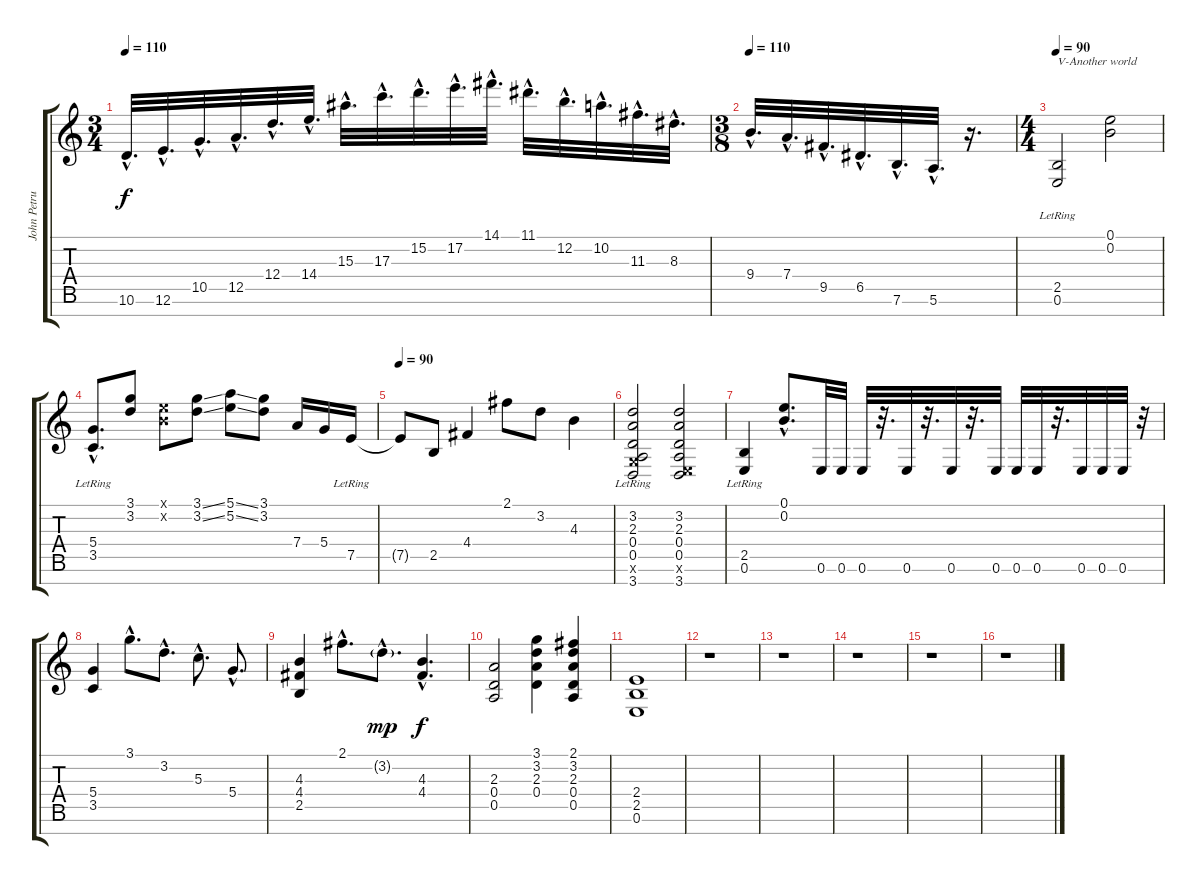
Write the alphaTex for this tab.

\track ("John Petrucci" "John Petru") {instrument acousticguitarsteel}
\staff {score tabs}
\tuning (E4 B3 G3 D3 A2 E2 B1) {hide}
\ts (3 4)
\tempo 110
\clef g2
\ks c
10.6{hac}.32{d dy f instrument distortionguitar} 12.6{hac}.32{d} 10.5{hac}.32{d} 12.5{hac}.32{d} 12.4{hac}.32{d} 14.4{hac}.32{d} 15.3{hac}.32{d} 17.3{hac}.32{d} 15.2{hac}.32{d} 17.2{hac}.32{d} 14.1{hac}.32{d} 11.1{hac}.32{d} 12.2{hac}.32{d} 10.2{hac}.32{d} 11.3{hac}.32{d} 8.3{hac}.32{d} |
\ts (3 8)
\tempo 110
9.4{hac}.32{d} 7.4{hac}.32{d} 9.5{hac}.32{d} 6.5{hac}.32{d} 7.6{hac}.32{d} 5.6{hac}.32{d} r.16{d} |
\ts (4 4)
\tempo 90
(2.5{lr} 0.6).2{txt "V-Another world" instrument distortionguitar} (0.1 0.2).2 |
(5.4{hac lr} 3.5{hac}).8{d} (3.1 3.2).8 (0.1{x} 0.2{x}).8 (3.1{ss} 3.2{ss}).8 (5.1{ss} 5.2{ss}).8 (3.1 3.2).8 7.4.16 5.4.16 7.5{lr}.16 |
\tempo 90
7.5{t}.8{instrument distortionguitar} 2.5.8 4.4.4 2.1.8 3.2.8 4.3.4 |
(3.2{lr} 2.3{lr} 0.4{lr} 0.5{lr} 3.6{x} 3.7{lr}).2 (3.2 2.3 0.4 0.5 0.6{x} 3.7).2 |
(2.5 0.6{lr}).4{instrument distortionguitar} (0.1{hac} 0.2{hac}).8{d} 0.6.32 0.6.32 0.6.32 r.32{d} 0.6.32 r.32{d} 0.6.32 r.32{d} 0.6.32 0.6.32 0.6.32 r.32{d} 0.6.32 0.6.32 0.6.32 r.32 |
(5.4 3.5).4 3.1{hac}.8{d} 3.2{hac}.8{d} 5.3{hac}.8{d} 5.4{hac}.8{d} |
(4.3 4.4 2.5).4{instrument distortionguitar} 2.1{hac}.8{d} 3.2{g hac}.8{d dy mp} (4.3{hac} 4.4{hac}).4{d dy f} |
(2.3 0.4 0.5).2 (3.1 3.2 2.3 0.4).4 (2.1 3.2 2.3 0.4 0.5).4 |
(2.4 2.5 0.6).1{instrument distortionguitar} |
r.1 |
r.1 |
r.1 |
r.1 |
r.1
